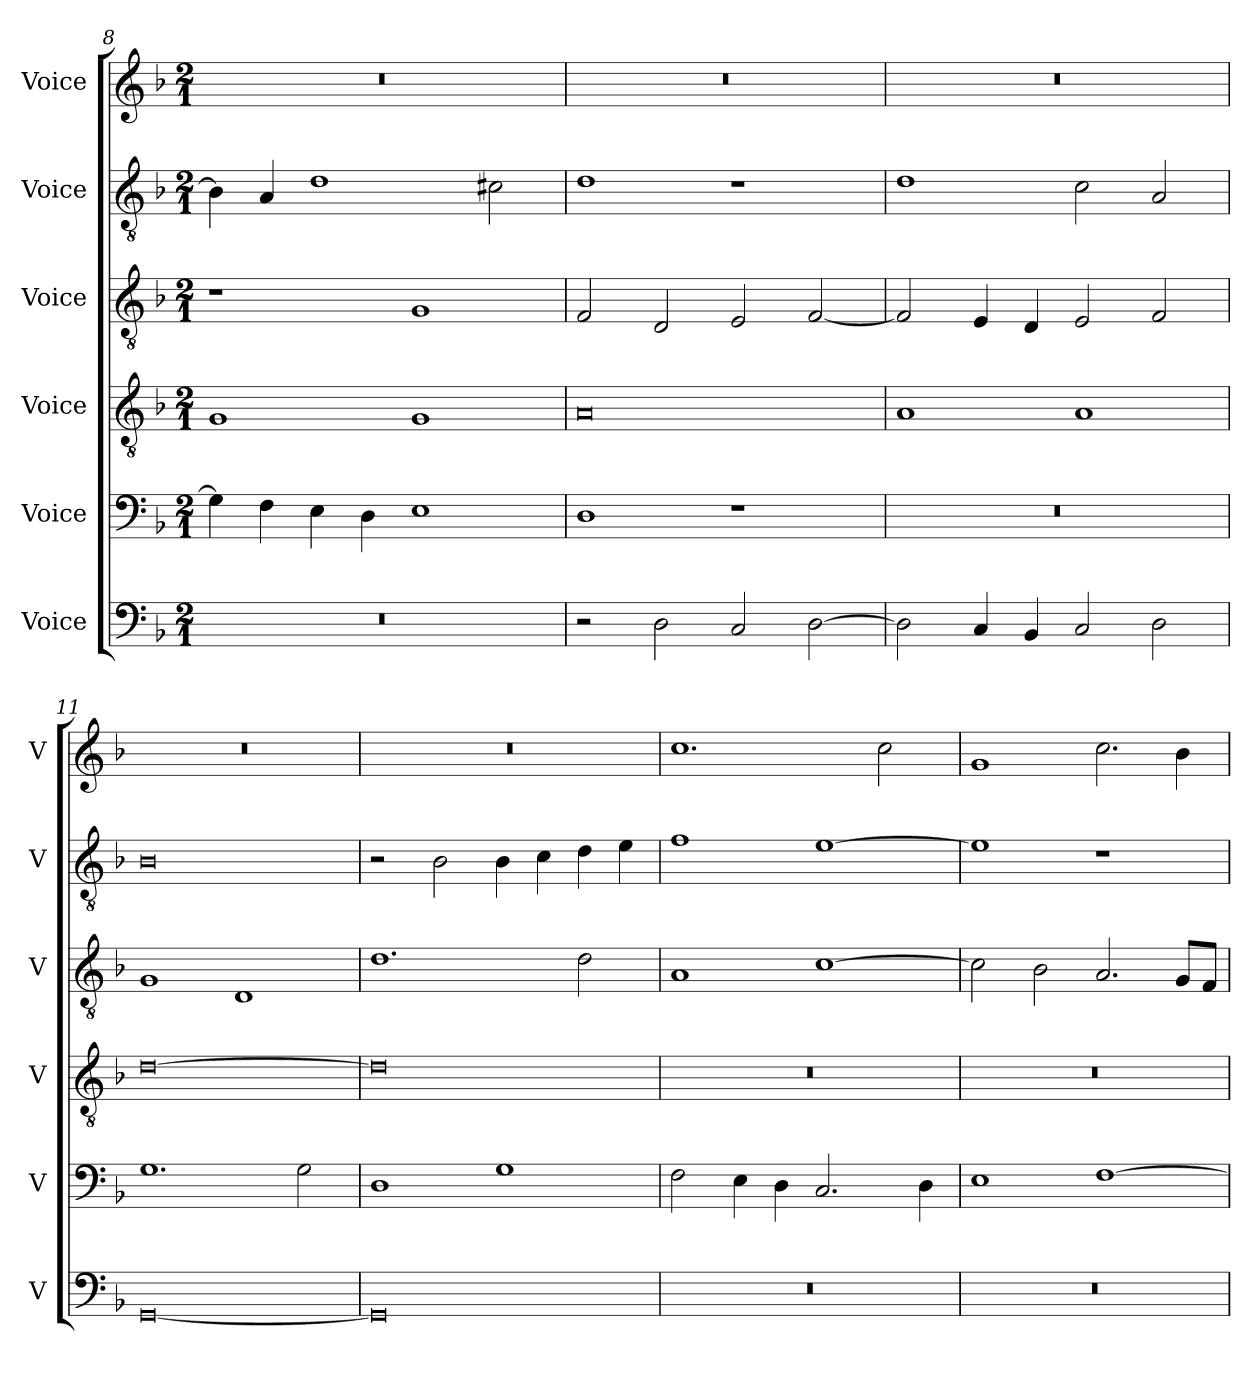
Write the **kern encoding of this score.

**kern	**kern	**kern	**kern	**kern	**kern
*part6	*part5	*part4	*part3	*part2	*part1
*staff6	*staff5	*staff4	*staff3	*staff2	*staff1
*I"Voice	*I"Voice	*I"Voice	*I"Voice	*I"Voice	*I"Voice
*I'V	*I'V	*I'V	*I'V	*I'V	*I'V
!!LO:PB:g=z
*clefF4	*clefF4	*clefGv2	*clefGv2	*clefGv2	*clefG2
*k[b-]	*k[b-]	*k[b-]	*k[b-]	*k[b-]	*k[b-]
*M2/1	*M2/1	*M2/1	*M2/1	*M2/1	*M2/1
=8	=8	=8	=8	=8	=8
0r	4G\]	1G	1r	4B-\]	0r
.	4F\	.	.	4A/	.
.	4E\	.	.	1d	.
.	4D\	.	.	.	.
.	1E	1G	1G	.	.
.	.	.	.	2c#X\	.
=9	=9	=9	=9	=9	=9
2r	1D	0A	2F/	1d	0r
2D\	.	.	2D/	.	.
2C/	1r	.	2E/	1r	.
[2D\	.	.	[2F/	.	.
=10	=10	=10	=10	=10	=10
2D\]	0r	1A	2F/]	1d	0r
4C/	.	.	4E/	.	.
4BB-/	.	.	4D/	.	.
2C/	.	1A	2E/	2c\	.
2D\	.	.	2F/	2A/	.
=11	=11	=11	=11	=11	=11
[0GG	1.G	[0d	1G	0B-	0r
.	.	.	1D	.	.
.	2G\	.	.	.	.
!!LO:LB:g=z
=12	=12	=12	=12	=12	=12
0GG]	1D	0d]	1.d	2r	0r
.	.	.	.	2B-\	.
.	1G	.	.	4B-\	.
.	.	.	.	4c\	.
.	.	.	2d\	4d\	.
.	.	.	.	4e\	.
=13	=13	=13	=13	=13	=13
0r	2F\	0r	1A	1f	1.cc
.	4E\	.	.	.	.
.	4D\	.	.	.	.
.	2.C/	.	[1c	[1e	.
.	.	.	.	.	2cc\
.	4D\	.	.	.	.
=14	=14	=14	=14	=14	=14
0r	1E	0r	2c\]	1e]	1g
.	.	.	2B-\	.	.
.	[1F	.	2.A/	1r	2.cc\
.	.	.	8G/L	.	4b-\
.	.	.	8F/J	.	.
=	=	=	=	=	=
*-	*-	*-	*-	*-	*-
